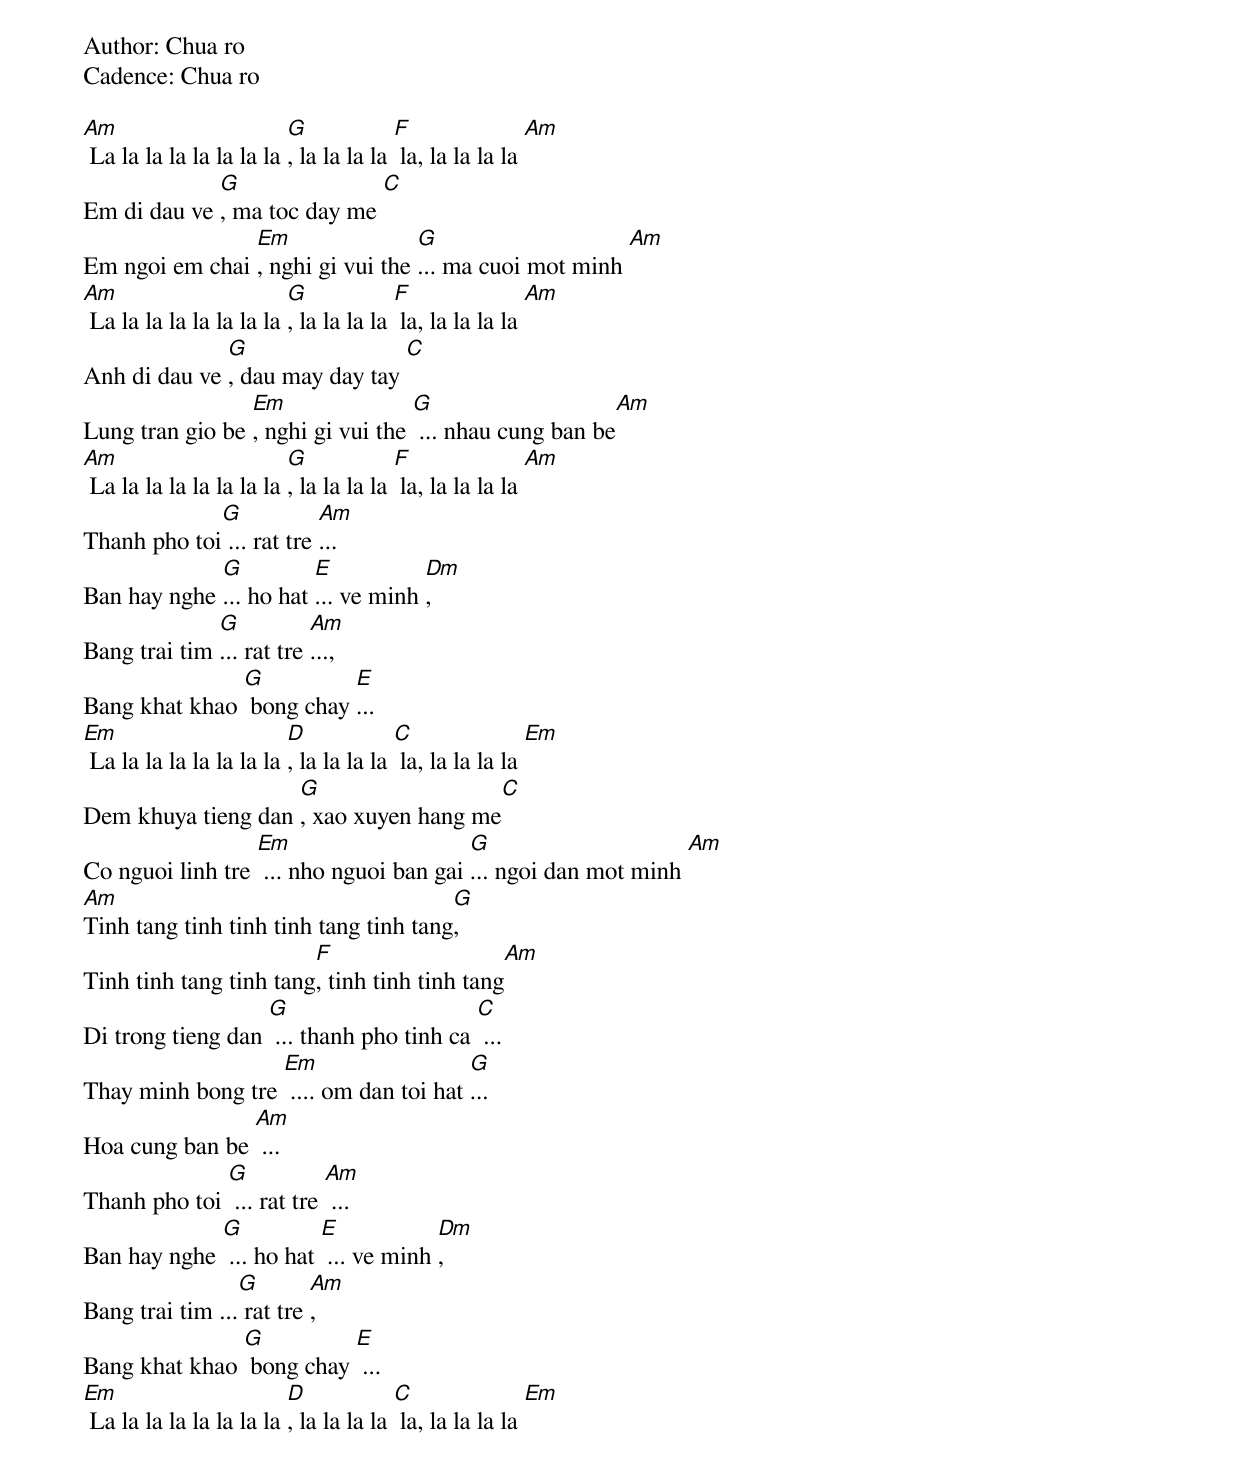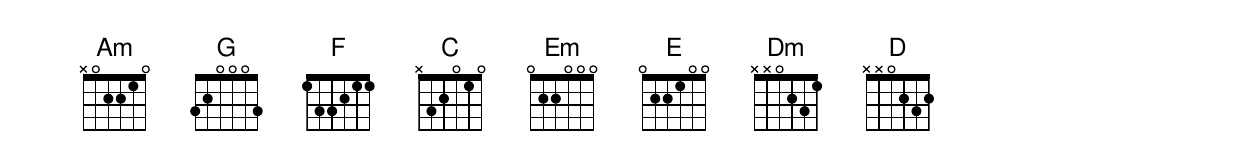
Author: Chua ro
Cadence: Chua ro

[Am] La la la la la la la la [G], la la la la [F] la, la la la la [Am]
Em di dau ve [G], ma toc day me [C]
Em ngoi em chai [Em], nghi gi vui the [G]... ma cuoi mot minh [Am]
[Am] La la la la la la la la [G], la la la la [F] la, la la la la [Am]
Anh di dau ve [G], dau may day tay [C]
Lung tran gio be [Em], nghi gi vui the [G] ... nhau cung ban be[Am]
[Am] La la la la la la la la [G], la la la la [F] la, la la la la [Am]
Thanh pho toi[G] ... rat tre [Am]...
Ban hay nghe [G]... ho hat [E]... ve minh [Dm],
Bang trai tim [G]... rat tre [Am]...,
Bang khat khao [G] bong chay [E]...
[Em] La la la la la la la la [D], la la la la [C] la, la la la la [Em]
Dem khuya tieng dan [G], xao xuyen hang me[C]
Co nguoi linh tre [Em] ... nho nguoi ban gai [G]... ngoi dan mot minh [Am]
[Am]Tinh tang tinh tinh tinh tang tinh tang[G],
Tinh tinh tang tinh tang[F], tinh tinh tinh tang[Am]
Di trong tieng dan [G] ... thanh pho tinh ca [C] ...
Thay minh bong tre [Em] .... om dan toi hat [G]...
Hoa cung ban be [Am] ...
Thanh pho toi [G] ... rat tre [Am] ...
Ban hay nghe [G] ... ho hat [E] ... ve minh [Dm],
Bang trai tim ...[G] rat tre [Am],
Bang khat khao [G] bong chay [E] ...
[Em] La la la la la la la la [D], la la la la [C] la, la la la la [Em]
